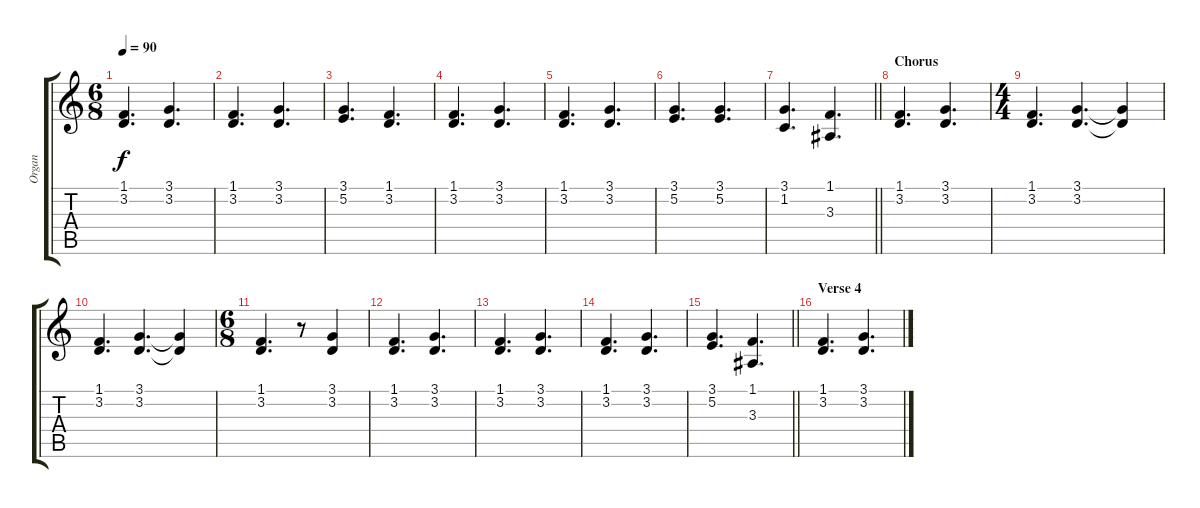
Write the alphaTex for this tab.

\track ("Organ" "Organ") {instrument percussiveorgan}
\staff {score tabs}
\tuning (E4 B3 G3 D3 A2 E2) {hide}
\ts (6 8)
\tempo 90
\clef g2
\ks c
(1.1 3.2).4{d dy f} (3.1 3.2).4{d} |
(1.1 3.2).4{d} (3.1 3.2).4{d} |
(3.1 5.2).4{d} (1.1 3.2).4{d} |
(1.1 3.2).4{d} (3.1 3.2).4{d} |
(1.1 3.2).4{d} (3.1 3.2).4{d} |
(3.1 5.2).4{d} (3.1 5.2).4{d} |
\barLineRight lightlight
(3.1 1.2).4{d} (1.1 3.3).4{d} |
\section ("" "Chorus")
(1.1 3.2).4{d} (3.1 3.2).4{d} |
\ts (4 4)
(1.1 3.2).4{d} (3.1 3.2).4{d} (3.1{t} 3.2{t}).4 |
(1.1 3.2).4{d} (3.1 3.2).4{d} (3.1{t} 3.2{t}).4 |
\ts (6 8)
(1.1 3.2).4{d} r.8 (3.1 3.2).4 |
(1.1 3.2).4{d} (3.1 3.2).4{d} |
(1.1 3.2).4{d} (3.1 3.2).4{d} |
(1.1 3.2).4{d} (3.1 3.2).4{d} |
\barLineRight lightlight
(3.1 5.2).4{d} (1.1 3.3).4{d} |
\section ("" "Verse 4")
(1.1 3.2).4{d} (3.1 3.2).4{d}
